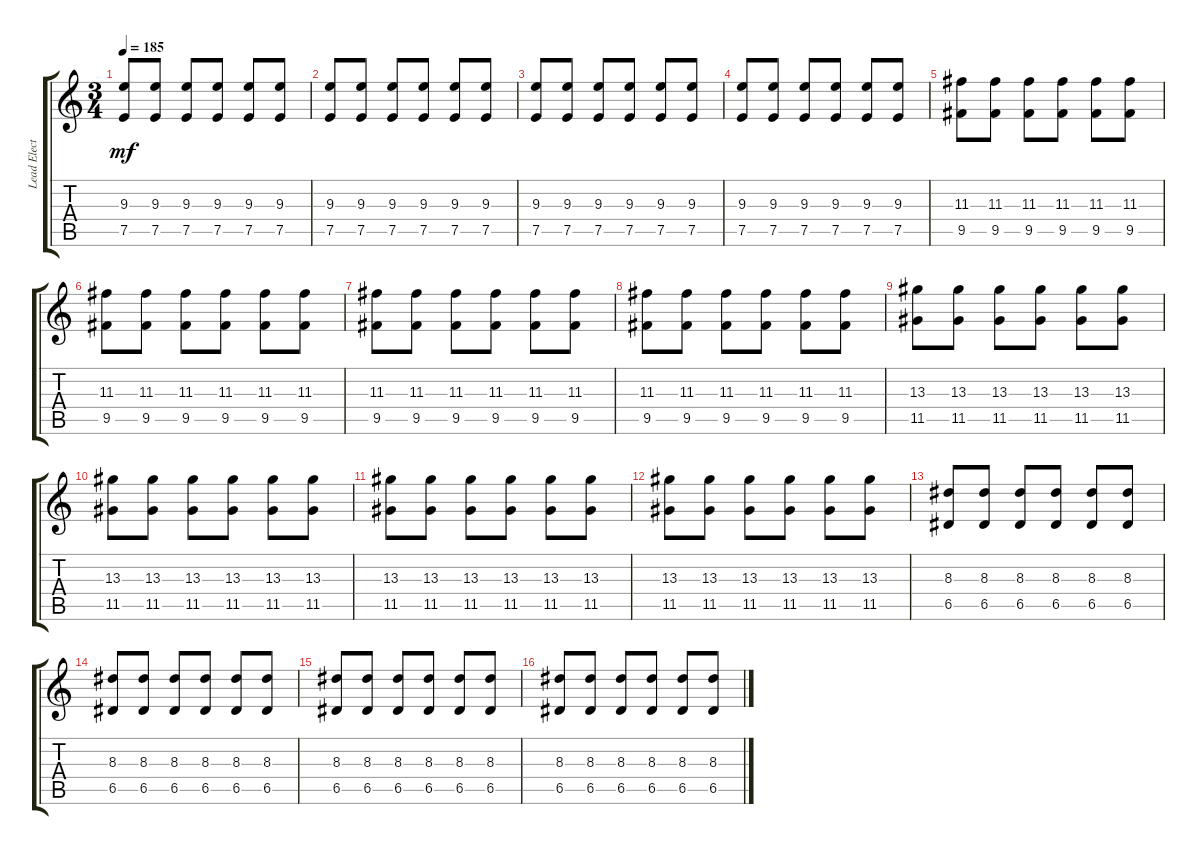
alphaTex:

\track ("Lead Electric" "Lead Elect") {instrument overdrivenguitar}
\staff {score tabs}
\tuning (E4 B3 G3 D3 A2 E2) {hide}
\ts (3 4)
\tempo 185
\clef g2
\ks c
(9.3 7.5).8{dy mf} (9.3 7.5).8 (9.3 7.5).8 (9.3 7.5).8 (9.3 7.5).8 (9.3 7.5).8 |
(9.3 7.5).8 (9.3 7.5).8 (9.3 7.5).8 (9.3 7.5).8 (9.3 7.5).8 (9.3 7.5).8 |
(9.3 7.5).8 (9.3 7.5).8 (9.3 7.5).8 (9.3 7.5).8 (9.3 7.5).8 (9.3 7.5).8 |
(9.3 7.5).8 (9.3 7.5).8 (9.3 7.5).8 (9.3 7.5).8 (9.3 7.5).8 (9.3 7.5).8 |
(11.3 9.5).8 (11.3 9.5).8 (11.3 9.5).8 (11.3 9.5).8 (11.3 9.5).8 (11.3 9.5).8 |
(11.3 9.5).8 (11.3 9.5).8 (11.3 9.5).8 (11.3 9.5).8 (11.3 9.5).8 (11.3 9.5).8 |
(11.3 9.5).8 (11.3 9.5).8 (11.3 9.5).8 (11.3 9.5).8 (11.3 9.5).8 (11.3 9.5).8 |
(11.3 9.5).8 (11.3 9.5).8 (11.3 9.5).8 (11.3 9.5).8 (11.3 9.5).8 (11.3 9.5).8 |
(13.3 11.5).8 (13.3 11.5).8 (13.3 11.5).8 (13.3 11.5).8 (13.3 11.5).8 (13.3 11.5).8 |
(13.3 11.5).8 (13.3 11.5).8 (13.3 11.5).8 (13.3 11.5).8 (13.3 11.5).8 (13.3 11.5).8 |
(13.3 11.5).8 (13.3 11.5).8 (13.3 11.5).8 (13.3 11.5).8 (13.3 11.5).8 (13.3 11.5).8 |
(13.3 11.5).8 (13.3 11.5).8 (13.3 11.5).8 (13.3 11.5).8 (13.3 11.5).8 (13.3 11.5).8 |
(8.3 6.5).8 (8.3 6.5).8 (8.3 6.5).8 (8.3 6.5).8 (8.3 6.5).8 (8.3 6.5).8 |
(8.3 6.5).8 (8.3 6.5).8 (8.3 6.5).8 (8.3 6.5).8 (8.3 6.5).8 (8.3 6.5).8 |
(8.3 6.5).8 (8.3 6.5).8 (8.3 6.5).8 (8.3 6.5).8 (8.3 6.5).8 (8.3 6.5).8 |
(8.3 6.5).8 (8.3 6.5).8 (8.3 6.5).8 (8.3 6.5).8 (8.3 6.5).8 (8.3 6.5).8
